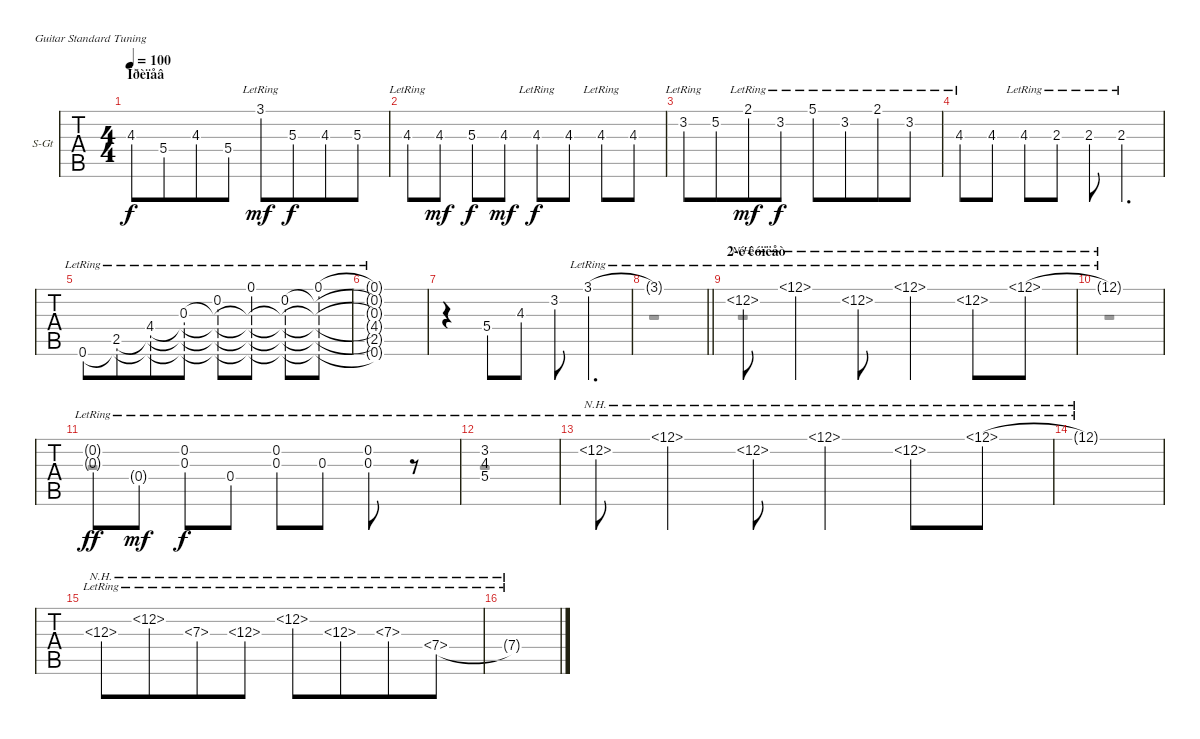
\bracketExtendMode groupsimilarinstruments
\firstSystemTrackNameOrientation horizontal
\otherSystemsTrackNameOrientation horizontal
\track ("Solo" "S-Gt") {instrument acousticguitarsteel}
\staff {tabs}
\tuning (E4 B3 G3 D3 A2 E2)
\voice
\ts (4 4)
\section ("" "Ïðèïåâ")
\tempo 100
\clef g2
\ks c
4.3.8{dy f} 5.4.8{beam merge} 4.3.8 5.4.8 3.1{ac lr}.8{dy mf} 5.3.8{dy f beam merge} 4.3.8 5.3.8 |
4.3{lr}.8 4.3.8{dy mf} 5.3.8{dy f} 4.3.8{dy mf} 4.3{lr}.8{dy f} 4.3.8 4.3{lr}.8 4.3.8 |
3.2{lr}.8 5.2.8{beam merge} 2.1{ac lr}.8{dy mf} 3.2{lr}.8{dy f} 5.1{lr}.8 3.2{lr}.8{beam merge} 2.1{lr}.8 3.2{lr}.8 |
4.3{lr}.8 4.3.8 4.3{lr}.8 2.3{lr}.8 2.3{lr}.8 2.3{lr}.4{d} |
0.6{lr}.8 (2.5{lr} 0.6{lr t}).8{beam merge} (4.4{lr} 2.5{lr t} 0.6{lr t}).8 (0.3{lr} 4.4{lr t} 2.5{lr t} 0.6{lr t}).8 (0.2{lr} 0.3{lr t} 4.4{lr t} 2.5{lr t} 0.6{lr t}).8 (0.1{lr} 0.3{lr t} 4.4{lr t} 2.5{lr t} 0.6{lr t}).8 (0.2{lr} 0.3{lr t} 4.4{lr t} 2.5{lr t} 0.6{lr t}).8 (0.1{lr} 0.2{lr t} 0.3{lr t} 4.4{lr t} 2.5{lr t} 0.6{lr t}).8 |
(0.1{lr t} 0.2{lr t} 0.3{lr t} 4.4{lr t} 2.5{lr t} 0.6{lr t}).1 |
r.4 5.4.8 4.3.8 3.2.8 3.1{lr}.4{d} |
\barLineRight lightlight
3.1{lr t}.1 |
\section ("" "2-é êóïëåò")
12.2{nh lr}.8 12.1{nh lr}.4 12.2{nh lr}.8 12.1{nh lr}.4 12.2{nh lr}.8 12.1{nh lr}.8 |
12.1{nh lr t}.1 |
(0.2{g lr} 0.3{g lr}).8{dy ff} 0.4{g lr}.8{dy mf} (0.2{lr} 0.3{lr}).8{dy f} 0.4{lr}.8 (0.2{lr} 0.3{lr}).8 0.3{lr}.8 (0.2{lr} 0.3{lr}).8 r.8 |
(3.2{lr} 4.3{lr} 5.4{lr}).1 |
12.2{nh lr}.8 12.1{nh lr}.4 12.2{nh lr}.8 12.1{nh lr}.4 12.2{nh lr}.8 12.1{nh lr}.8 |
12.1{nh lr t}.1 |
12.3{nh lr}.8 12.2{nh lr}.8{beam merge} 7.3{nh lr}.8 12.3{nh lr}.8 12.2{nh lr}.8 12.3{nh lr}.8{beam merge} 7.3{nh lr}.8 7.4{nh lr}.8 |
7.4{nh lr t}.1
\voice
\clef g2
\ottava regular
\simile none
\ks c
|
|
|
|
|
|
|
\barLineRight lightlight
r.1 |
r.1 |
r.1 |
r.1 |
r.1 |
|
|
|
